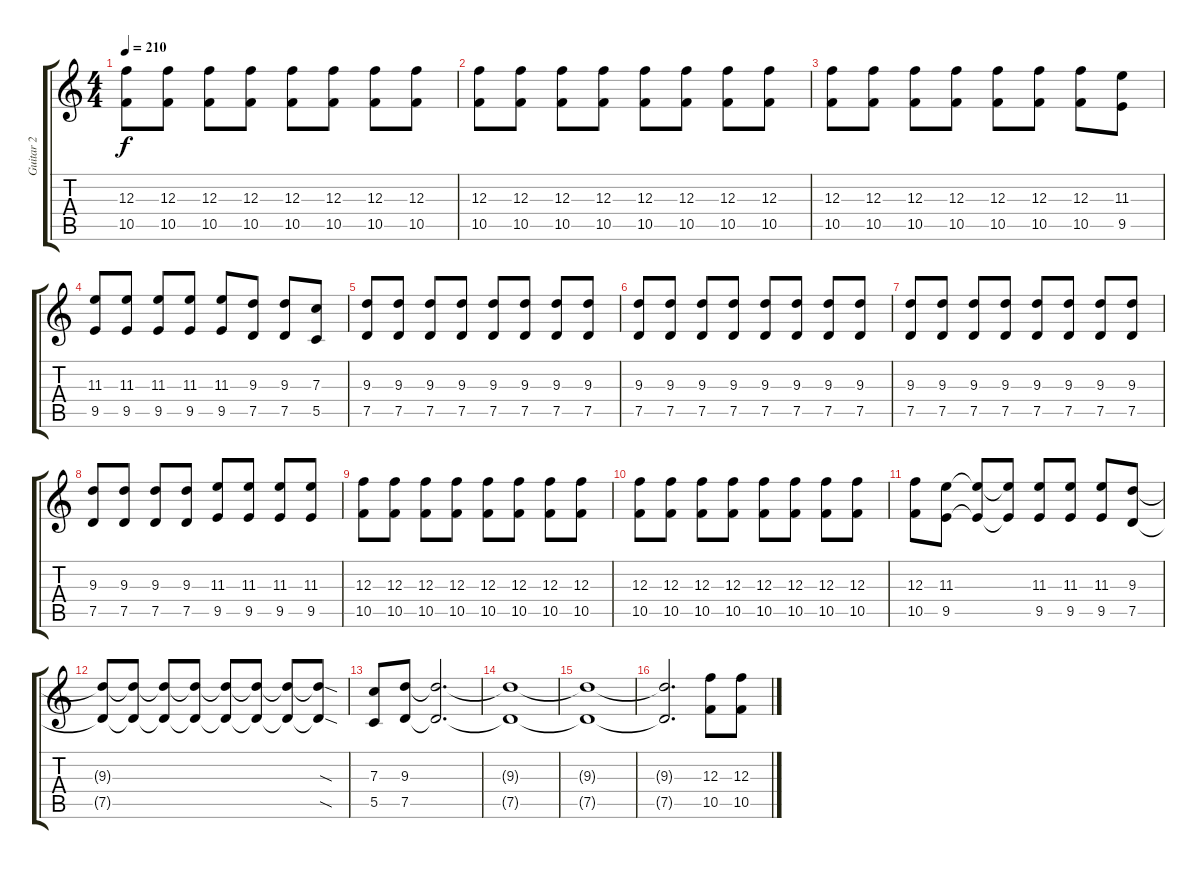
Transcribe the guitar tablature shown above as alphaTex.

\track ("Guitar 2" "Guitar 2") {instrument distortionguitar}
\staff {score tabs}
\tuning (D4 A3 F3 C3 G2 D2) {hide}
\ts (4 4)
\tempo 210
\clef g2
\ks c
(12.3 10.5).8{dy f} (12.3 10.5).8 (12.3 10.5).8 (12.3 10.5).8 (12.3 10.5).8 (12.3 10.5).8 (12.3 10.5).8 (12.3 10.5).8 |
(12.3 10.5).8 (12.3 10.5).8 (12.3 10.5).8 (12.3 10.5).8 (12.3 10.5).8 (12.3 10.5).8 (12.3 10.5).8 (12.3 10.5).8 |
(12.3 10.5).8 (12.3 10.5).8 (12.3 10.5).8 (12.3 10.5).8 (12.3 10.5).8 (12.3 10.5).8 (12.3 10.5).8 (11.3 9.5).8 |
(11.3 9.5).8 (11.3 9.5).8 (11.3 9.5).8 (11.3 9.5).8 (11.3 9.5).8 (9.3 7.5).8 (9.3 7.5).8 (7.3 5.5).8 |
(9.3 7.5).8 (9.3 7.5).8 (9.3 7.5).8 (9.3 7.5).8 (9.3 7.5).8 (9.3 7.5).8 (9.3 7.5).8 (9.3 7.5).8 |
(9.3 7.5).8 (9.3 7.5).8 (9.3 7.5).8 (9.3 7.5).8 (9.3 7.5).8 (9.3 7.5).8 (9.3 7.5).8 (9.3 7.5).8 |
(9.3 7.5).8 (9.3 7.5).8 (9.3 7.5).8 (9.3 7.5).8 (9.3 7.5).8 (9.3 7.5).8 (9.3 7.5).8 (9.3 7.5).8 |
(9.3 7.5).8 (9.3 7.5).8 (9.3 7.5).8 (9.3 7.5).8 (11.3 9.5).8 (11.3 9.5).8 (11.3 9.5).8 (11.3 9.5).8 |
(12.3 10.5).8 (12.3 10.5).8 (12.3 10.5).8 (12.3 10.5).8 (12.3 10.5).8 (12.3 10.5).8 (12.3 10.5).8 (12.3 10.5).8 |
(12.3 10.5).8 (12.3 10.5).8 (12.3 10.5).8 (12.3 10.5).8 (12.3 10.5).8 (12.3 10.5).8 (12.3 10.5).8 (12.3 10.5).8 |
(12.3 10.5).8 (11.3 9.5).8 (11.3{t} 9.5{t}).8 (11.3{t} 9.5{t}).8 (11.3 9.5).8 (11.3 9.5).8 (11.3 9.5).8 (9.3 7.5).8 |
(9.3{t} 7.5{t}).8 (9.3{t} 7.5{t}).8 (9.3{t} 7.5{t}).8 (9.3{t} 7.5{t}).8 (9.3{t} 7.5{t}).8 (9.3{t} 7.5{t}).8 (9.3{t} 7.5{t}).8 (9.3{sod t} 7.5{sod t}).8 |
(7.3 5.5).8 (9.3 7.5).8 (9.3{t} 7.5{t}).2{d} |
(9.3{t} 7.5{t}).1 |
(9.3{t} 7.5{t}).1 |
(9.3{t} 7.5{t}).2{d} (12.3 10.5).8 (12.3 10.5).8
